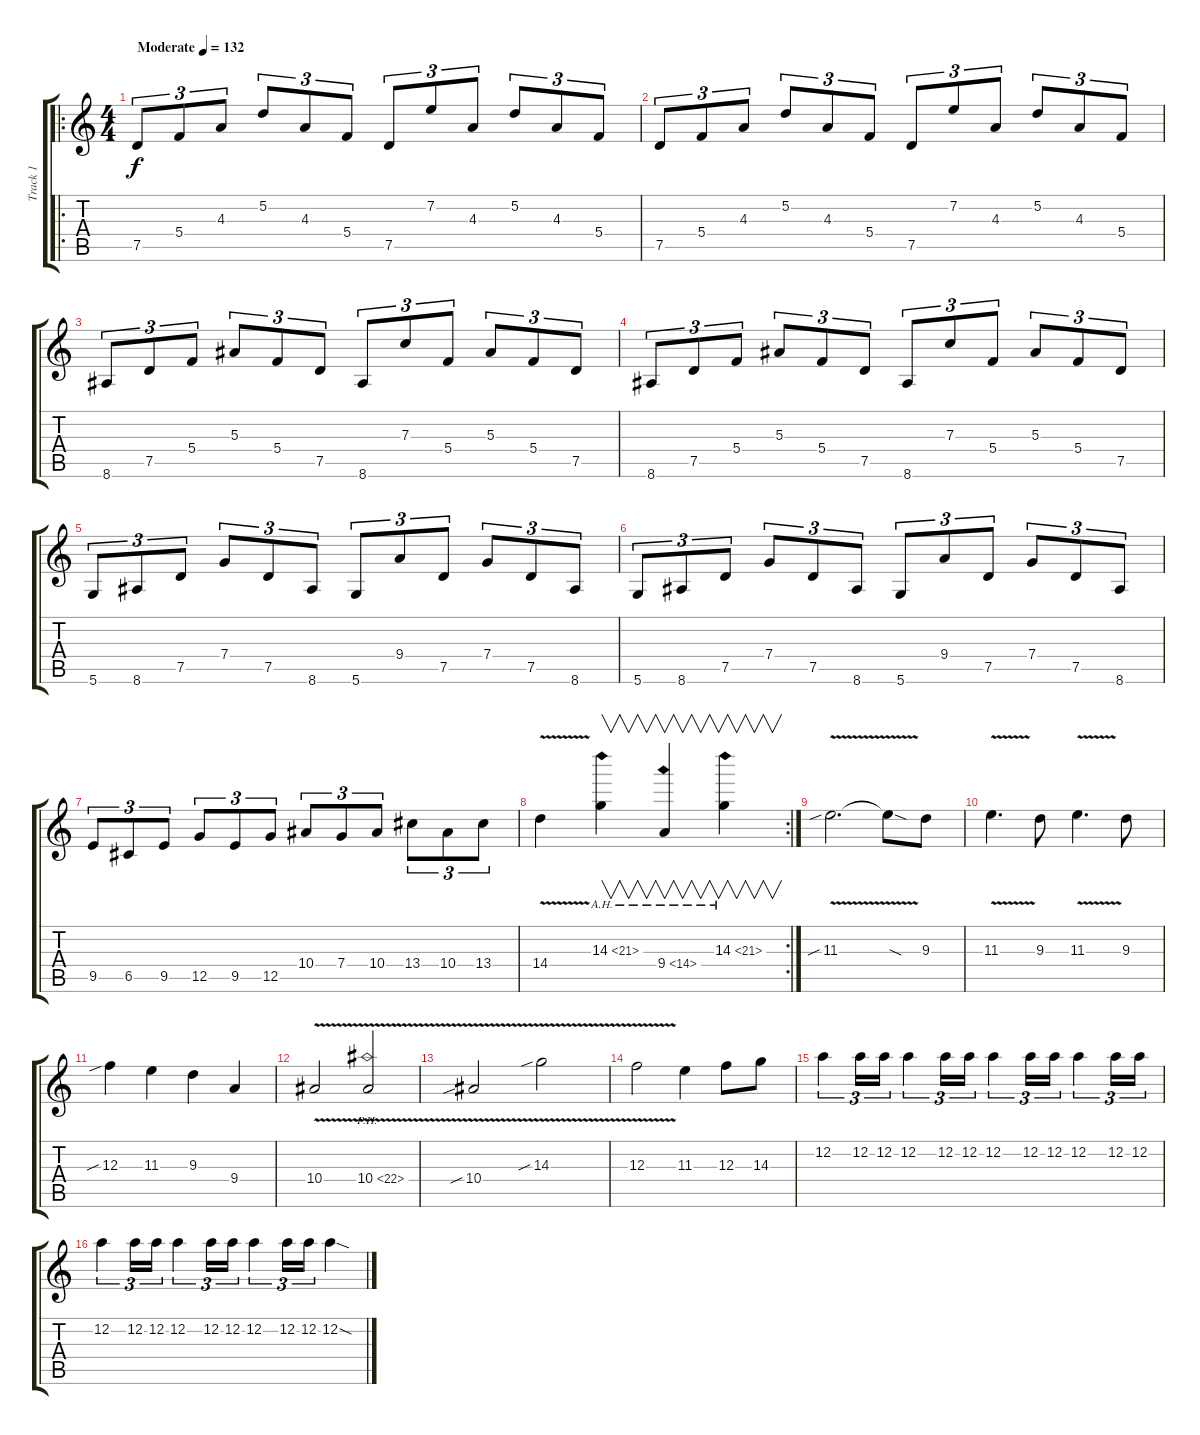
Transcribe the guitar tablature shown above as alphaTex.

\track ("Track 1" "Track 1") {instrument distortionguitar}
\staff {score tabs}
\tuning (D4 A3 F3 C3 G2 D2) {hide}
\ro
\ts (4 4)
\tempo (132 "Moderate")
\clef g2
\ks c
7.5.8{tu (3 2) dy f instrument distortionguitar} 5.4.8{tu (3 2)} 4.3.8{tu (3 2)} 5.2.8{tu (3 2)} 4.3.8{tu (3 2)} 5.4.8{tu (3 2)} 7.5.8{tu (3 2)} 7.2.8{tu (3 2)} 4.3.8{tu (3 2)} 5.2.8{tu (3 2)} 4.3.8{tu (3 2)} 5.4.8{tu (3 2)} |
7.5.8{tu (3 2)} 5.4.8{tu (3 2)} 4.3.8{tu (3 2)} 5.2.8{tu (3 2)} 4.3.8{tu (3 2)} 5.4.8{tu (3 2)} 7.5.8{tu (3 2)} 7.2.8{tu (3 2)} 4.3.8{tu (3 2)} 5.2.8{tu (3 2)} 4.3.8{tu (3 2)} 5.4.8{tu (3 2)} |
8.6.8{tu (3 2)} 7.5.8{tu (3 2)} 5.4.8{tu (3 2)} 5.3.8{tu (3 2)} 5.4.8{tu (3 2)} 7.5.8{tu (3 2)} 8.6.8{tu (3 2)} 7.3.8{tu (3 2)} 5.4.8{tu (3 2)} 5.3.8{tu (3 2)} 5.4.8{tu (3 2)} 7.5.8{tu (3 2)} |
8.6.8{tu (3 2)} 7.5.8{tu (3 2)} 5.4.8{tu (3 2)} 5.3.8{tu (3 2)} 5.4.8{tu (3 2)} 7.5.8{tu (3 2)} 8.6.8{tu (3 2)} 7.3.8{tu (3 2)} 5.4.8{tu (3 2)} 5.3.8{tu (3 2)} 5.4.8{tu (3 2)} 7.5.8{tu (3 2)} |
5.6.8{tu (3 2)} 8.6.8{tu (3 2)} 7.5.8{tu (3 2)} 7.4.8{tu (3 2)} 7.5.8{tu (3 2)} 8.6.8{tu (3 2)} 5.6.8{tu (3 2)} 9.4.8{tu (3 2)} 7.5.8{tu (3 2)} 7.4.8{tu (3 2)} 7.5.8{tu (3 2)} 8.6.8{tu (3 2)} |
5.6.8{tu (3 2)} 8.6.8{tu (3 2)} 7.5.8{tu (3 2)} 7.4.8{tu (3 2)} 7.5.8{tu (3 2)} 8.6.8{tu (3 2)} 5.6.8{tu (3 2)} 9.4.8{tu (3 2)} 7.5.8{tu (3 2)} 7.4.8{tu (3 2)} 7.5.8{tu (3 2)} 8.6.8{tu (3 2)} |
9.5.8{tu (3 2)} 6.5.8{tu (3 2)} 9.5.8{tu (3 2)} 12.5.8{tu (3 2)} 9.5.8{tu (3 2)} 12.5.8{tu (3 2)} 10.4.8{tu (3 2)} 7.4.8{tu (3 2)} 10.4.8{tu (3 2)} 13.4.8{tu (3 2)} 10.4.8{tu (3 2)} 13.4.8{tu (3 2)} |
\rc 2
14.4{v}.4 14.3{ah 7}.4{v} 9.4{ah 5}.4{v} 14.3{ah 7}.4{v} |
11.3{v sib}.2{d} 11.3{sod t}.8 9.3.8 |
11.3{v}.4{d} 9.3.8 11.3{v}.4{d} 9.3.8 |
12.3{sib}.4 11.3.4 9.3.4 9.4.4 |
10.4{v}.2 10.4{ph 12 v}.2 |
10.4{v sib}.2 14.3{v sib}.2 |
12.3{v}.2 11.3.4 12.3.8 14.3.8 |
12.2.4{tu (3 2)} 12.2.16{tu (3 2)} 12.2.16{tu (3 2)} 12.2.4{tu (3 2)} 12.2.16{tu (3 2)} 12.2.16{tu (3 2)} 12.2.4{tu (3 2)} 12.2.16{tu (3 2)} 12.2.16{tu (3 2)} 12.2.4{tu (3 2)} 12.2.16{tu (3 2)} 12.2.16{tu (3 2)} |
12.2.4{tu (3 2)} 12.2.16{tu (3 2)} 12.2.16{tu (3 2)} 12.2.4{tu (3 2)} 12.2.16{tu (3 2)} 12.2.16{tu (3 2)} 12.2.4{tu (3 2)} 12.2.16{tu (3 2)} 12.2.16{tu (3 2)} 12.2{sod}.4
